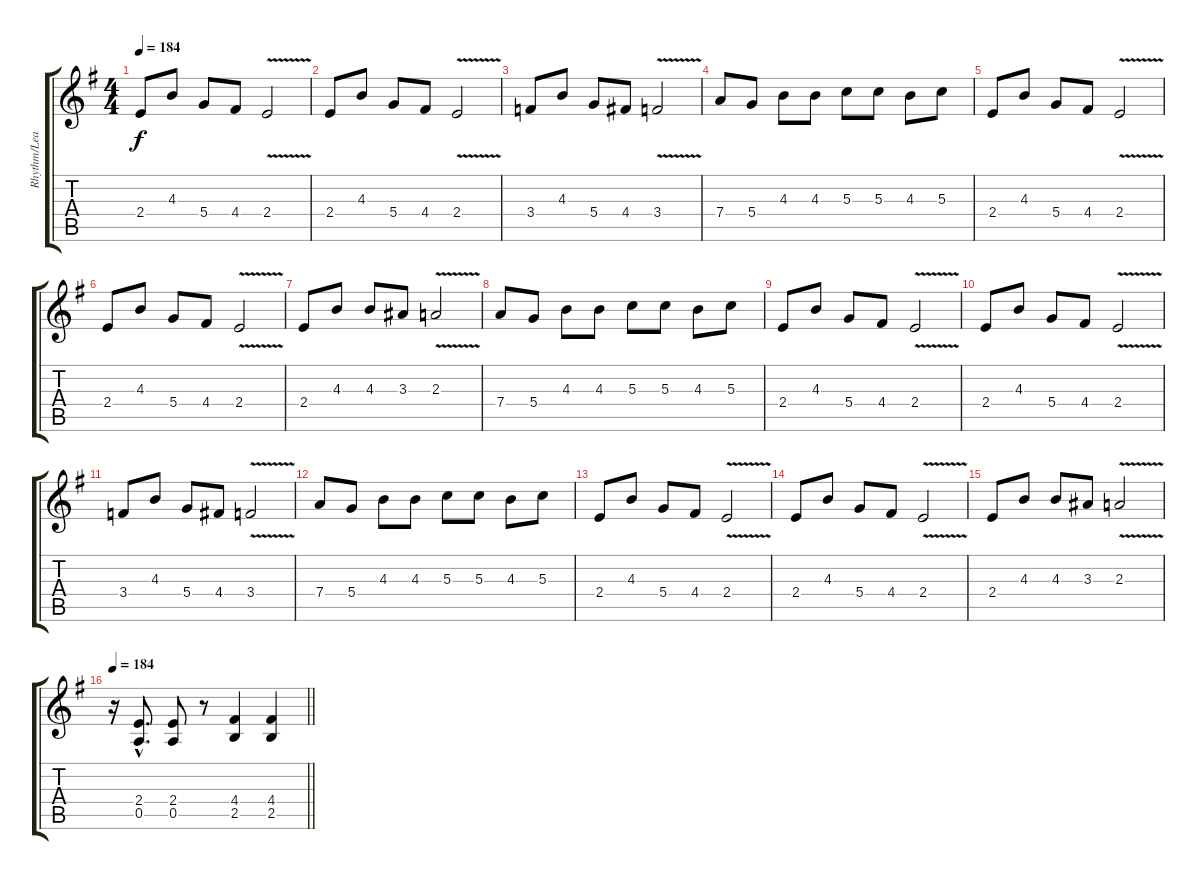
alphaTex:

\track ("Rhythm/Lead" "Rhythm/Lea") {instrument overdrivenguitar}
\staff {score tabs}
\tuning (E4 B3 G3 D3 A2 E2) {hide}
\ts (4 4)
\tempo 184
\clef g2
\ks eminor
2.4.8{dy f} 4.3.8 5.4.8 4.4.8 2.4{v}.2 |
2.4.8 4.3.8 5.4.8 4.4.8 2.4{v}.2 |
3.4.8 4.3.8 5.4.8 4.4.8 3.4{v}.2 |
7.4.8 5.4.8 4.3.8 4.3.8 5.3.8 5.3.8 4.3.8 5.3.8 |
2.4.8 4.3.8 5.4.8 4.4.8 2.4{v}.2 |
2.4.8 4.3.8 5.4.8 4.4.8 2.4{v}.2 |
2.4.8 4.3.8 4.3.8 3.3.8 2.3{v}.2 |
7.4.8 5.4.8 4.3.8 4.3.8 5.3.8 5.3.8 4.3.8 5.3.8 |
2.4.8 4.3.8 5.4.8 4.4.8 2.4{v}.2 |
2.4.8 4.3.8 5.4.8 4.4.8 2.4{v}.2 |
3.4.8 4.3.8 5.4.8 4.4.8 3.4{v}.2 |
7.4.8 5.4.8 4.3.8 4.3.8 5.3.8 5.3.8 4.3.8 5.3.8 |
2.4.8 4.3.8 5.4.8 4.4.8 2.4{v}.2 |
2.4.8 4.3.8 5.4.8 4.4.8 2.4{v}.2 |
2.4.8 4.3.8 4.3.8 3.3.8 2.3{v}.2 |
\tempo 184
\barLineRight lightlight
r.16 (2.4{hac} 0.5{hac}).8{d} (2.4 0.5).8 r.8 (4.4 2.5).4 (4.4 2.5).4
